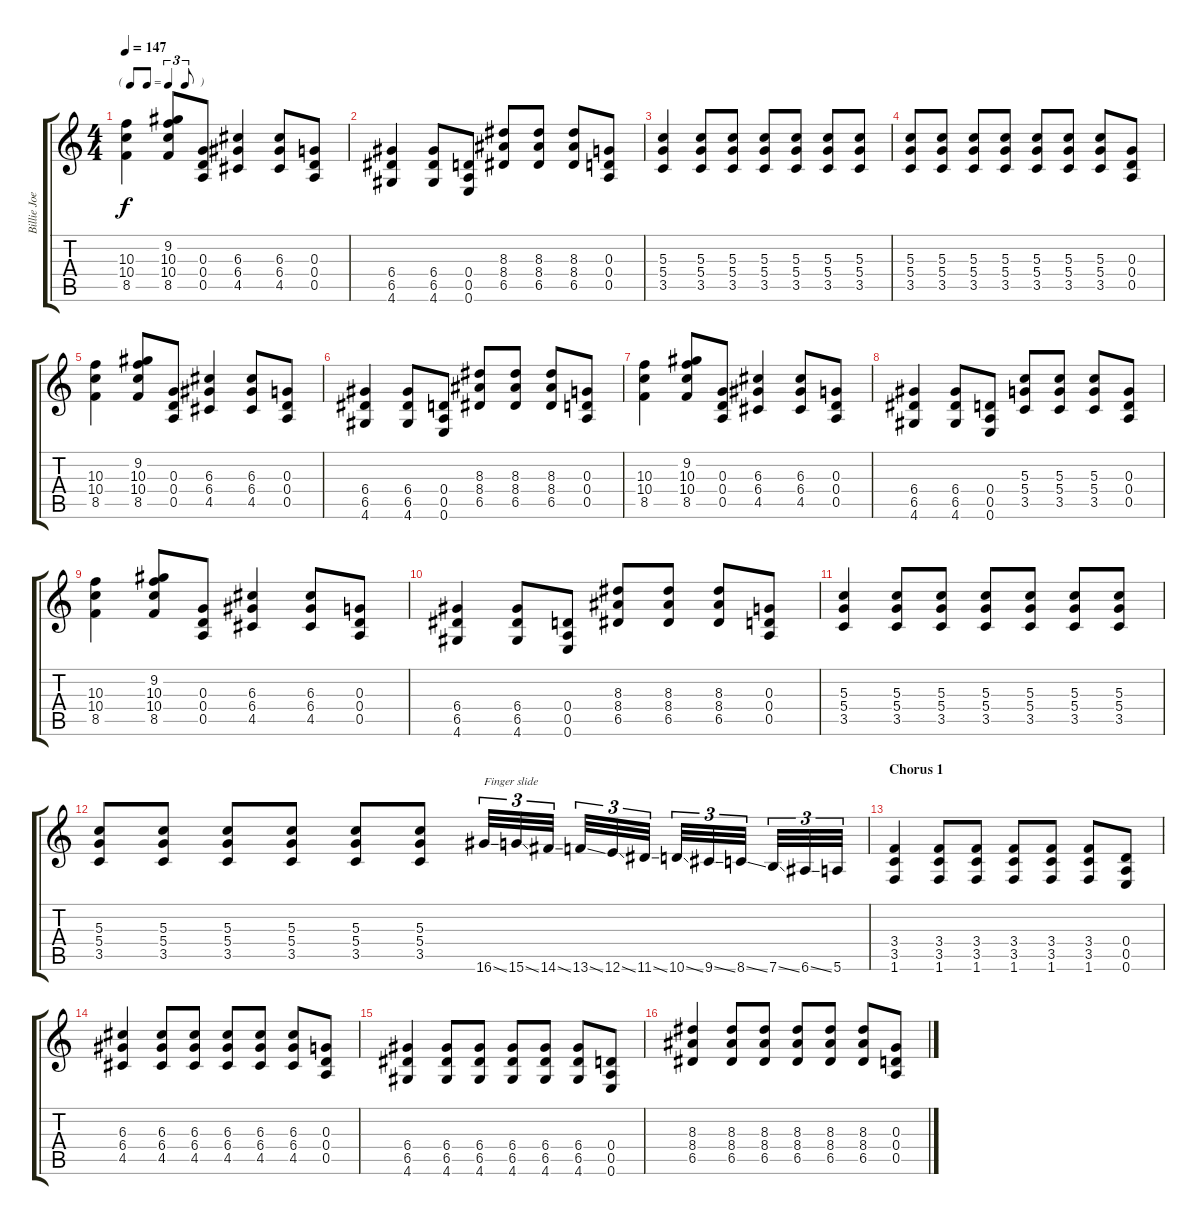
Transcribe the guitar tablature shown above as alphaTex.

\track ("Billie Joe Armstrong - Main" "Billie Joe") {instrument distortionguitar}
\staff {score tabs}
\tuning (E4 B3 G3 D3 A2 E2) {hide}
\ts (4 4)
\tf triplet8th
\tempo 147
\clef g2
\ks c
(10.3 10.4 8.5).4{dy f} (9.2 10.3 10.4 8.5).8 (0.3 0.4 0.5).8 (6.3 6.4 4.5).4 (6.3 6.4 4.5).8 (0.3 0.4 0.5).8 |
(6.4 6.5 4.6).4 (6.4 6.5 4.6).8 (0.4 0.5 0.6).8 (8.3 8.4 6.5).8 (8.3 8.4 6.5).8 (8.3 8.4 6.5).8 (0.3 0.4 0.5).8 |
(5.3 5.4 3.5).4 (5.3 5.4 3.5).8 (5.3 5.4 3.5).8 (5.3 5.4 3.5).8 (5.3 5.4 3.5).8 (5.3 5.4 3.5).8 (5.3 5.4 3.5).8 |
(5.3 5.4 3.5).8 (5.3 5.4 3.5).8 (5.3 5.4 3.5).8 (5.3 5.4 3.5).8 (5.3 5.4 3.5).8 (5.3 5.4 3.5).8 (5.3 5.4 3.5).8 (0.3 0.4 0.5).8 |
(10.3 10.4 8.5).4 (9.2 10.3 10.4 8.5).8 (0.3 0.4 0.5).8 (6.3 6.4 4.5).4 (6.3 6.4 4.5).8 (0.3 0.4 0.5).8 |
(6.4 6.5 4.6).4 (6.4 6.5 4.6).8 (0.4 0.5 0.6).8 (8.3 8.4 6.5).8 (8.3 8.4 6.5).8 (8.3 8.4 6.5).8 (0.3 0.4 0.5).8 |
(10.3 10.4 8.5).4 (9.2 10.3 10.4 8.5).8 (0.3 0.4 0.5).8 (6.3 6.4 4.5).4 (6.3 6.4 4.5).8 (0.3 0.4 0.5).8 |
(6.4 6.5 4.6).4 (6.4 6.5 4.6).8 (0.4 0.5 0.6).8 (5.3 5.4 3.5).8 (5.3 5.4 3.5).8 (5.3 5.4 3.5).8 (0.3 0.4 0.5).8 |
(10.3 10.4 8.5).4 (9.2 10.3 10.4 8.5).8 (0.3 0.4 0.5).8 (6.3 6.4 4.5).4 (6.3 6.4 4.5).8 (0.3 0.4 0.5).8 |
(6.4 6.5 4.6).4 (6.4 6.5 4.6).8 (0.4 0.5 0.6).8 (8.3 8.4 6.5).8 (8.3 8.4 6.5).8 (8.3 8.4 6.5).8 (0.3 0.4 0.5).8 |
(5.3 5.4 3.5).4 (5.3 5.4 3.5).8 (5.3 5.4 3.5).8 (5.3 5.4 3.5).8 (5.3 5.4 3.5).8 (5.3 5.4 3.5).8 (5.3 5.4 3.5).8 |
(5.3 5.4 3.5).8 (5.3 5.4 3.5).8 (5.3 5.4 3.5).8 (5.3 5.4 3.5).8 (5.3 5.4 3.5).8 (5.3 5.4 3.5).8 16.6{ss}.32{tu (3 2) txt "Finger slide"} 15.6{ss}.32{tu (3 2)} 14.6{ss}.32{tu (3 2)} 13.6{ss}.32{tu (3 2)} 12.6{ss}.32{tu (3 2)} 11.6{ss}.32{tu (3 2)} 10.6{ss}.32{tu (3 2)} 9.6{ss}.32{tu (3 2)} 8.6{ss}.32{tu (3 2)} 7.6{ss}.32{tu (3 2)} 6.6{ss}.32{tu (3 2)} 5.6.32{tu (3 2)} |
\section ("" "Chorus 1")
(3.4 3.5 1.6).4 (3.4 3.5 1.6).8 (3.4 3.5 1.6).8 (3.4 3.5 1.6).8 (3.4 3.5 1.6).8 (3.4 3.5 1.6).8 (0.4 0.5 0.6).8 |
(6.3 6.4 4.5).4 (6.3 6.4 4.5).8 (6.3 6.4 4.5).8 (6.3 6.4 4.5).8 (6.3 6.4 4.5).8 (6.3 6.4 4.5).8 (0.3 0.4 0.5).8 |
(6.4 6.5 4.6).4 (6.4 6.5 4.6).8 (6.4 6.5 4.6).8 (6.4 6.5 4.6).8 (6.4 6.5 4.6).8 (6.4 6.5 4.6).8 (0.4 0.5 0.6).8 |
(8.3 8.4 6.5).4 (8.3 8.4 6.5).8 (8.3 8.4 6.5).8 (8.3 8.4 6.5).8 (8.3 8.4 6.5).8 (8.3 8.4 6.5).8 (0.3 0.4 0.5).8
